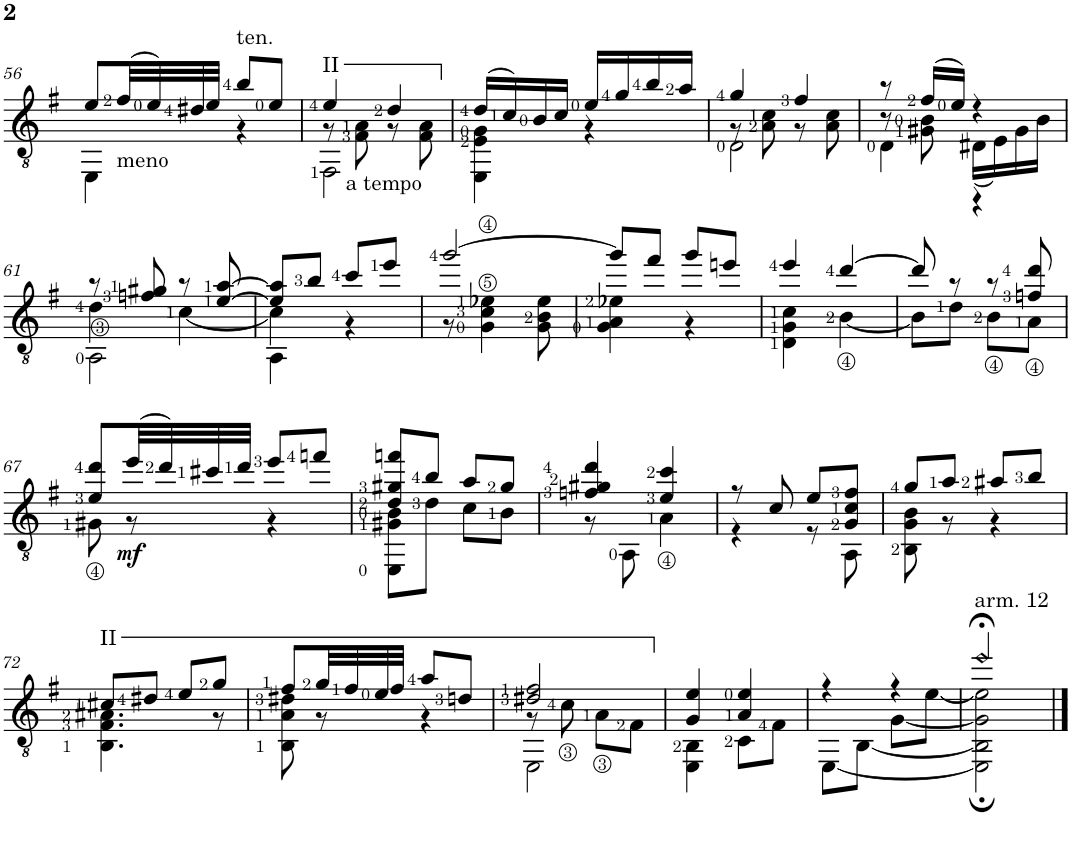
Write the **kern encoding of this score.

**kern	**dynam
*part1	*part1
*staff1	*staff1
*I"Classical Guitar	*
*I'Guit.	*
!!LO:PB:g=z
*clefGv2	*
*k[f#]	*
*e:	*
*M2/4	*
=56	=56
*^	*
8e/L	4EE\	.
!LO:TX:b:t=meno	!	!
(32f#/LL	.	.
32e/)	.	.
32d#X/	.	.
32e/JJJ	.	.
!LO:TX:a:t=ten.	!	!
8b~/L	4r	.
8e/J	.	.
=57	=57	=57
*	*^	*
!LO:TX:b:t=a tempo	!	!	!
!LO:TX:a:t=II	!	!	!
4e/	8r	2FF#\	.
.	8F#\ 8A\	.	.
4d/	8r	.	.
.	8F#\ 8A\	.	.
*	*v	*v	*
=58	=58	=58
(16d/LL	4EE\ 4E\ 4G\	.
16c/)	.	.
16B/	.	.
16c/JJ	.	.
16e/LL	4r	.
16g/	.	.
16b/	.	.
16a/JJ	.	.
=59	=59	=59
*	*^	*
4g/	8r	2D\	.
.	8A\ 8c\	.	.
4f#/	8r	.	.
.	8A\ 8c\	.	.
=60	=60	=60	=60
8r	8r	4D\	.
(16f#/LL	8G#X\ 8B\	.	.
16e/JJ)	.	.	.
4r	(16D#X\LL	4r	.
.	16E\)	.	.
.	16G#\	.	.
.	16B\JJ	.	.
!!LO:LB:g=z	!!	!!
=61	=61	=61	=61
8r	4d\	2AA\	.
8fn/ 8g#X/	.	.	.
8r	[4c\	.	.
[8e/ [8a/	.	.	.
=62	=62	=62	=62
8e/] 8a/]L	4c\]	4AA\	.
8b/J	.	.	.
8cc/L	4r	4ryy	.
8ee/J	.	.	.
*	*v	*v	*
=63	=63	=63
[2gg/	8r	.
.	4G\>> 4c\>> 4e-X\>>	.
.	8G\ 8B\ 8e-\	.
=64	=64	=64
8gg/L]	4G\ 4A\ 4e-X\	.
8ff#/J	.	.
8gg/L	4r	.
8een/J	.	.
=65	=65	=65
4ee/	4D\ 4G\ 4c\	.
[4dd/	[4B\	.
=66	=66	=66
8dd/]	8B\L]	.
8r	8d\J	.
8r	8B\L	.
8fn/ 8dd/	8A\J	.
!!LO:LB:g=z	!!
=67	=67	=67
8e/ 8dd/L	8G#X\	.
!	!	!LO:DY:b
(>32ee/LL	8r	mf
32dd/)	.	.
32cc#X/	.	.
32dd/JJJ	.	.
8ee/L	4r	.
8ffn/J	.	.
=68	=68	=68
8d/ 8g#X/ 8ffn/L	8EE\ 8G#X\ 8B\L	.
8b/J	8d\J	.
8a/L	8c\L	.
8g#/J	8B\J	.
=69	=69	=69
4fn/ 4g#X/ 4dd/	8r	.
.	8AA\	.
4e/ 4cc/	4A\	.
=70	=70	=70
8r	4r	.
8c/	.	.
8e/L	8r	.
8G/ 8c/ 8f#/J	8AA\	.
=71	=71	=71
8g/L	8BB\ 8G\ 8B\	.
8a/J	8r	.
8a#X/L	4r	.
8b/J	.	.
!!LO:LB:g=z	!!
=72	=72	=72
!LO:TX:a:t=II	!	!
8c#X/L	4.BB\ 4.F#\ 4.A#X\	.
8d#X/J	.	.
8e/L	.	.
8g/J	8r	.
=73	=73	=73
8f#/L	8BB\ 8A\ 8d#X\	.
32g/LL	8r	.
32f#/	.	.
32e/	.	.
32f#/JJJ	.	.
8a/L	4r	.
8dn/J	.	.
=74	=74	=74
*	*^	*
2d#X/ 2f#/	8r	2EE\	.
.	8c\	.	.
.	8A\L	.	.
.	8F#\J	.	.
*	*v	*v	*
=75	=75	=75
4G/ 4e/	4EE\ 4BB\	.
4A/ 4e/	8C\L	.
.	8F#\J	.
=76	=76	=76
4r	[8EE\L	.
.	[8BB\J	.
4r	[8G\L	.
.	[8e\J	.
=77	=77	=77
!LO:TX:a:t=arm. 12	!	!
!LO:N:head=diamond	!	!
2ee;</	2EE\]; 2BB\]; 2G\]; 2e\];	.
*v	*v	*
==	==
*-	*-
